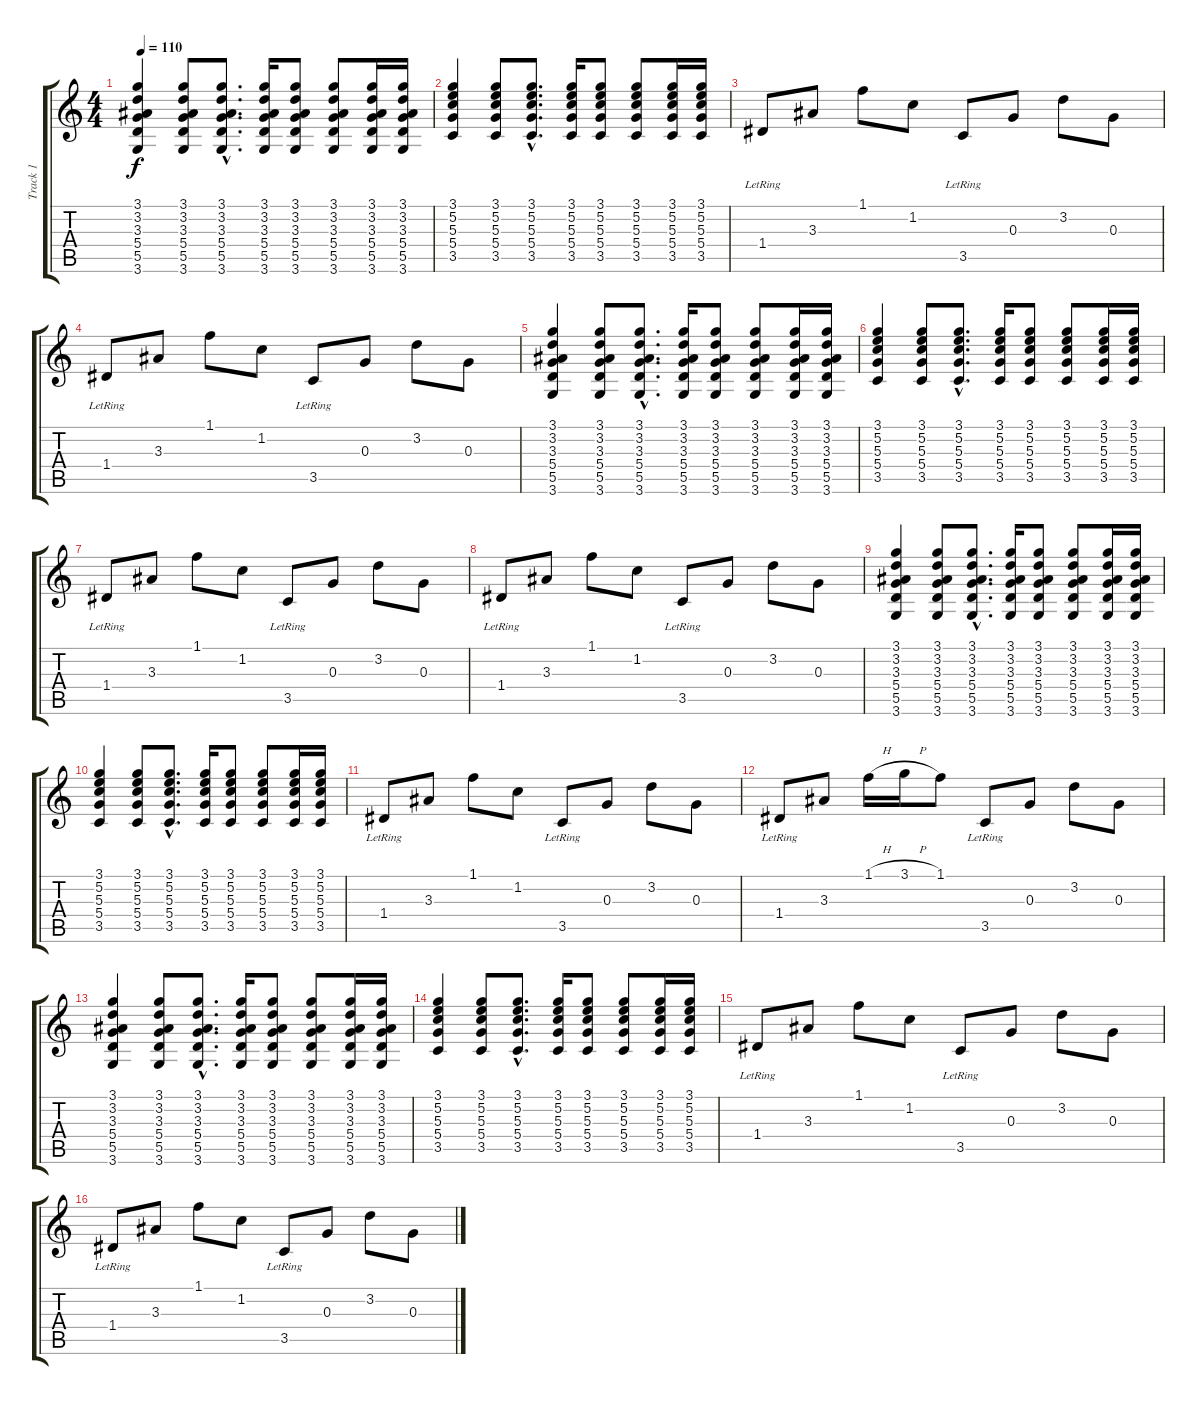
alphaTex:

\track ("Track 1" "Track 1") {instrument acousticguitarsteel}
\staff {score tabs}
\tuning (E4 B3 G3 D3 A2 E2) {hide}
\ts (4 4)
\tempo 110
\clef g2
\ks c
(3.1 3.2 3.3 5.4 5.5 3.6).4{dy f instrument electricguitarclean} (3.1 3.2 3.3 5.4 5.5 3.6).8 (3.1{hac} 3.2{hac} 3.3{hac} 5.4{hac} 5.5{hac} 3.6{hac}).8{d} (3.1 3.2 3.3 5.4 5.5 3.6).16 (3.1 3.2 3.3 5.4 5.5 3.6).8 (3.1 3.2 3.3 5.4 5.5 3.6).8 (3.1 3.2 3.3 5.4 5.5 3.6).16 (3.1 3.2 3.3 5.4 5.5 3.6).16 |
(3.1 5.2 5.3 5.4 3.5).4 (3.1 5.2 5.3 5.4 3.5).8 (3.1{hac} 5.2{hac} 5.3{hac} 5.4{hac} 3.5{hac}).8{d} (3.1 5.2 5.3 5.4 3.5).16 (3.1 5.2 5.3 5.4 3.5).8 (3.1 5.2 5.3 5.4 3.5).8 (3.1 5.2 5.3 5.4 3.5).16 (3.1 5.2 5.3 5.4 3.5).16 |
1.4{lr}.8{instrument acousticguitarsteel} 3.3.8 1.1.8 1.2.8 3.5{lr}.8 0.3.8 3.2.8 0.3.8 |
1.4{lr}.8 3.3.8 1.1.8 1.2.8 3.5{lr}.8 0.3.8 3.2.8 0.3.8 |
(3.1 3.2 3.3 5.4 5.5 3.6).4{instrument electricguitarclean} (3.1 3.2 3.3 5.4 5.5 3.6).8 (3.1{hac} 3.2{hac} 3.3{hac} 5.4{hac} 5.5{hac} 3.6{hac}).8{d} (3.1 3.2 3.3 5.4 5.5 3.6).16 (3.1 3.2 3.3 5.4 5.5 3.6).8 (3.1 3.2 3.3 5.4 5.5 3.6).8 (3.1 3.2 3.3 5.4 5.5 3.6).16 (3.1 3.2 3.3 5.4 5.5 3.6).16 |
(3.1 5.2 5.3 5.4 3.5).4 (3.1 5.2 5.3 5.4 3.5).8 (3.1{hac} 5.2{hac} 5.3{hac} 5.4{hac} 3.5{hac}).8{d} (3.1 5.2 5.3 5.4 3.5).16 (3.1 5.2 5.3 5.4 3.5).8 (3.1 5.2 5.3 5.4 3.5).8 (3.1 5.2 5.3 5.4 3.5).16 (3.1 5.2 5.3 5.4 3.5).16 |
1.4{lr}.8{instrument acousticguitarsteel} 3.3.8 1.1.8 1.2.8 3.5{lr}.8 0.3.8 3.2.8 0.3.8 |
1.4{lr}.8 3.3.8 1.1.8 1.2.8 3.5{lr}.8 0.3.8 3.2.8 0.3.8 |
(3.1 3.2 3.3 5.4 5.5 3.6).4{instrument electricguitarclean} (3.1 3.2 3.3 5.4 5.5 3.6).8 (3.1{hac} 3.2{hac} 3.3{hac} 5.4{hac} 5.5{hac} 3.6{hac}).8{d} (3.1 3.2 3.3 5.4 5.5 3.6).16 (3.1 3.2 3.3 5.4 5.5 3.6).8 (3.1 3.2 3.3 5.4 5.5 3.6).8 (3.1 3.2 3.3 5.4 5.5 3.6).16 (3.1 3.2 3.3 5.4 5.5 3.6).16 |
(3.1 5.2 5.3 5.4 3.5).4 (3.1 5.2 5.3 5.4 3.5).8 (3.1{hac} 5.2{hac} 5.3{hac} 5.4{hac} 3.5{hac}).8{d} (3.1 5.2 5.3 5.4 3.5).16 (3.1 5.2 5.3 5.4 3.5).8 (3.1 5.2 5.3 5.4 3.5).8 (3.1 5.2 5.3 5.4 3.5).16 (3.1 5.2 5.3 5.4 3.5).16 |
1.4{lr}.8{instrument acousticguitarsteel} 3.3.8 1.1.8 1.2.8 3.5{lr}.8 0.3.8 3.2.8 0.3.8 |
1.4{lr}.8 3.3.8 1.1{h}.16 3.1{h}.16 1.1.8 3.5{lr}.8 0.3.8 3.2.8 0.3.8 |
(3.1 3.2 3.3 5.4 5.5 3.6).4{instrument electricguitarclean} (3.1 3.2 3.3 5.4 5.5 3.6).8 (3.1{hac} 3.2{hac} 3.3{hac} 5.4{hac} 5.5{hac} 3.6{hac}).8{d} (3.1 3.2 3.3 5.4 5.5 3.6).16 (3.1 3.2 3.3 5.4 5.5 3.6).8 (3.1 3.2 3.3 5.4 5.5 3.6).8 (3.1 3.2 3.3 5.4 5.5 3.6).16 (3.1 3.2 3.3 5.4 5.5 3.6).16 |
(3.1 5.2 5.3 5.4 3.5).4 (3.1 5.2 5.3 5.4 3.5).8 (3.1{hac} 5.2{hac} 5.3{hac} 5.4{hac} 3.5{hac}).8{d} (3.1 5.2 5.3 5.4 3.5).16 (3.1 5.2 5.3 5.4 3.5).8 (3.1 5.2 5.3 5.4 3.5).8 (3.1 5.2 5.3 5.4 3.5).16 (3.1 5.2 5.3 5.4 3.5).16 |
1.4{lr}.8{instrument acousticguitarsteel} 3.3.8 1.1.8 1.2.8 3.5{lr}.8 0.3.8 3.2.8 0.3.8 |
1.4{lr}.8 3.3.8 1.1.8 1.2.8 3.5{lr}.8 0.3.8 3.2.8 0.3.8
